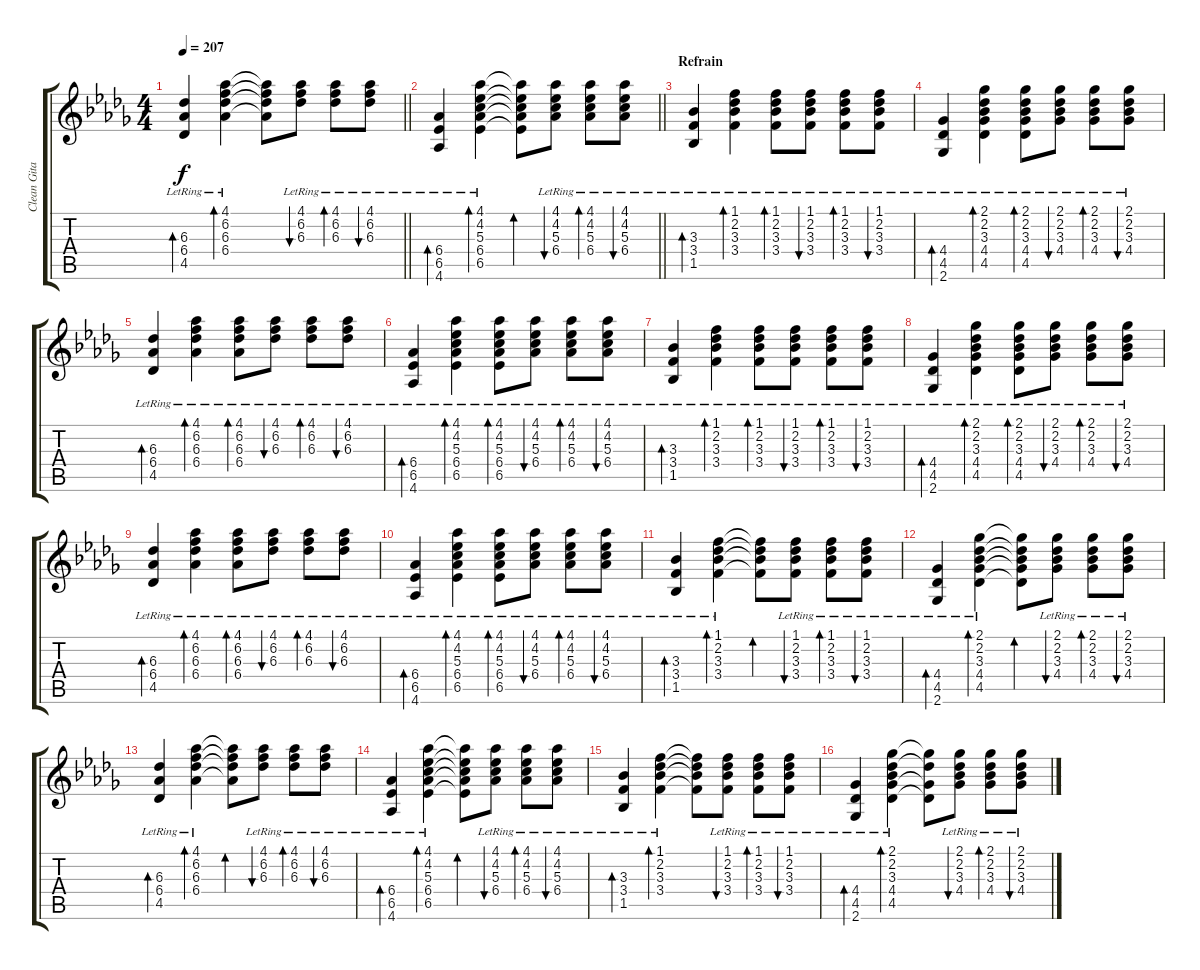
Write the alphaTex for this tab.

\track ("Clean Gitarre" "Clean Gita") {instrument electricguitarclean}
\staff {score tabs}
\tuning (E4 B3 G3 D3 A2 E2) {hide}
\ts (4 4)
\tempo 207
\clef g2
\barLineRight lightlight
\ks bbminor
(6.3{lr} 6.4{lr} 4.5{lr}).4{bd 60 dy f} (4.1{lr} 6.2{lr} 6.3{lr} 6.4{lr}).4{bd 60} (4.1{t} 6.2{t} 6.3{t} 6.4{t}).8 (4.1{lr} 6.2{lr} 6.3{lr}).8{bu 60} (4.1{lr} 6.2{lr} 6.3{lr}).8{bd 60} (4.1{lr} 6.2{lr} 6.3{lr}).8{bu 60} |
\barLineRight lightlight
(6.4{lr} 6.5{lr} 4.6{lr}).4{bd 60} (4.1{lr} 4.2{lr} 5.3{lr} 6.4{lr} 6.5{lr}).4{bd 60} (4.1{t} 4.2{t} 5.3{t} 6.4{t} 6.5{t}).8{bd 60} (4.1{lr} 4.2{lr} 5.3{lr} 6.4{lr}).8{bu 60} (4.1{lr} 4.2{lr} 5.3{lr} 6.4{lr}).8{bd 60} (4.1{lr} 4.2{lr} 5.3{lr} 6.4{lr}).8{bu 60} |
\section ("" "Refrain")
(3.3{lr} 3.4{lr} 1.5{lr}).4{bd 60} (1.1{lr} 2.2{lr} 3.3{lr} 3.4{lr}).4{bd 60} (1.1{lr} 2.2{lr} 3.3{lr} 3.4{lr}).8{bd 60} (1.1{lr} 2.2{lr} 3.3{lr} 3.4{lr}).8{bu 60} (1.1{lr} 2.2{lr} 3.3{lr} 3.4{lr}).8{bd 60} (1.1{lr} 2.2{lr} 3.3{lr} 3.4{lr}).8{bu 60} |
(4.4{lr} 4.5{lr} 2.6{lr}).4{bd 60} (2.1{lr} 2.2{lr} 3.3{lr} 4.4{lr} 4.5{lr}).4{bd 60} (2.1{lr} 2.2{lr} 3.3{lr} 4.4{lr} 4.5{lr}).8{bd 60} (2.1{lr} 2.2{lr} 3.3{lr} 4.4{lr}).8{bu 60} (2.1{lr} 2.2{lr} 3.3{lr} 4.4{lr}).8{bd 60} (2.1{lr} 2.2{lr} 3.3{lr} 4.4{lr}).8{bu 60} |
(6.3{lr} 6.4{lr} 4.5{lr}).4{bd 60} (4.1{lr} 6.2{lr} 6.3{lr} 6.4{lr}).4{bd 60} (4.1{lr} 6.2{lr} 6.3{lr} 6.4{lr}).8{bd 60} (4.1{lr} 6.2{lr} 6.3{lr}).8{bu 60} (4.1{lr} 6.2{lr} 6.3{lr}).8{bd 60} (4.1{lr} 6.2{lr} 6.3{lr}).8{bu 60} |
(6.4{lr} 6.5{lr} 4.6{lr}).4{bd 60} (4.1{lr} 4.2{lr} 5.3{lr} 6.4{lr} 6.5{lr}).4{bd 60} (4.1{lr} 4.2{lr} 5.3{lr} 6.4{lr} 6.5{lr}).8{bd 60} (4.1{lr} 4.2{lr} 5.3{lr} 6.4{lr}).8{bu 60} (4.1{lr} 4.2{lr} 5.3{lr} 6.4{lr}).8{bd 60} (4.1{lr} 4.2{lr} 5.3{lr} 6.4{lr}).8{bu 60} |
(3.3{lr} 3.4{lr} 1.5{lr}).4{bd 60} (1.1{lr} 2.2{lr} 3.3{lr} 3.4{lr}).4{bd 60} (1.1{lr} 2.2{lr} 3.3{lr} 3.4{lr}).8{bd 60} (1.1{lr} 2.2{lr} 3.3{lr} 3.4{lr}).8{bu 60} (1.1{lr} 2.2{lr} 3.3{lr} 3.4{lr}).8{bd 60} (1.1{lr} 2.2{lr} 3.3{lr} 3.4{lr}).8{bu 60} |
(4.4{lr} 4.5{lr} 2.6{lr}).4{bd 60} (2.1{lr} 2.2{lr} 3.3{lr} 4.4{lr} 4.5{lr}).4{bd 60} (2.1{lr} 2.2{lr} 3.3{lr} 4.4{lr} 4.5{lr}).8{bd 60} (2.1{lr} 2.2{lr} 3.3{lr} 4.4{lr}).8{bu 60} (2.1{lr} 2.2{lr} 3.3{lr} 4.4{lr}).8{bd 60} (2.1{lr} 2.2{lr} 3.3{lr} 4.4{lr}).8{bu 60} |
(6.3{lr} 6.4{lr} 4.5{lr}).4{bd 60} (4.1{lr} 6.2{lr} 6.3{lr} 6.4{lr}).4{bd 60} (4.1{lr} 6.2{lr} 6.3{lr} 6.4{lr}).8{bd 60} (4.1{lr} 6.2{lr} 6.3{lr}).8{bu 60} (4.1{lr} 6.2{lr} 6.3{lr}).8{bd 60} (4.1{lr} 6.2{lr} 6.3{lr}).8{bu 60} |
(6.4{lr} 6.5{lr} 4.6{lr}).4{bd 60} (4.1{lr} 4.2{lr} 5.3{lr} 6.4{lr} 6.5{lr}).4{bd 60} (4.1{lr} 4.2{lr} 5.3{lr} 6.4{lr} 6.5{lr}).8{bd 60} (4.1{lr} 4.2{lr} 5.3{lr} 6.4{lr}).8{bu 60} (4.1{lr} 4.2{lr} 5.3{lr} 6.4{lr}).8{bd 60} (4.1{lr} 4.2{lr} 5.3{lr} 6.4{lr}).8{bu 60} |
(3.3{lr} 3.4{lr} 1.5{lr}).4{bd 60} (1.1{lr} 2.2{lr} 3.3{lr} 3.4{lr}).4{bd 60} (1.1{t} 2.2{t} 3.3{t} 3.4{t}).8{bd 60} (1.1{lr} 2.2{lr} 3.3{lr} 3.4{lr}).8{bu 60} (1.1{lr} 2.2{lr} 3.3{lr} 3.4{lr}).8{bd 60} (1.1{lr} 2.2{lr} 3.3{lr} 3.4{lr}).8{bu 60} |
(4.4{lr} 4.5{lr} 2.6{lr}).4{bd 60} (2.1{lr} 2.2{lr} 3.3{lr} 4.4{lr} 4.5{lr}).4{bd 60} (2.1{t} 2.2{t} 3.3{t} 4.4{t} 4.5{t}).8{bd 60} (2.1{lr} 2.2{lr} 3.3{lr} 4.4{lr}).8{bu 60} (2.1{lr} 2.2{lr} 3.3{lr} 4.4{lr}).8{bd 60} (2.1{lr} 2.2{lr} 3.3{lr} 4.4{lr}).8{bu 60} |
(6.3{lr} 6.4{lr} 4.5{lr}).4{bd 60} (4.1{lr} 6.2{lr} 6.3{lr} 6.4{lr}).4{bd 60} (4.1{t} 6.2{t} 6.3{t} 6.4{t}).8{bd 60} (4.1{lr} 6.2{lr} 6.3{lr}).8{bu 60} (4.1{lr} 6.2{lr} 6.3{lr}).8{bd 60} (4.1{lr} 6.2{lr} 6.3{lr}).8{bu 60} |
(6.4{lr} 6.5{lr} 4.6{lr}).4{bd 60} (4.1{lr} 4.2{lr} 5.3{lr} 6.4{lr} 6.5{lr}).4{bd 60} (4.1{t} 4.2{t} 5.3{t} 6.4{t} 6.5{t}).8{bd 60} (4.1{lr} 4.2{lr} 5.3{lr} 6.4{lr}).8{bu 60} (4.1{lr} 4.2{lr} 5.3{lr} 6.4{lr}).8{bd 60} (4.1{lr} 4.2{lr} 5.3{lr} 6.4{lr}).8{bu 60} |
(3.3{lr} 3.4{lr} 1.5{lr}).4{bd 60} (1.1{lr} 2.2{lr} 3.3{lr} 3.4{lr}).4{bd 60} (1.1{t} 2.2{t} 3.3{t} 3.4{t}).8 (1.1{lr} 2.2{lr} 3.3{lr} 3.4{lr}).8{bu 60} (1.1{lr} 2.2{lr} 3.3{lr} 3.4{lr}).8{bd 60} (1.1{lr} 2.2{lr} 3.3{lr} 3.4{lr}).8{bu 60} |
(4.4{lr} 4.5{lr} 2.6{lr}).4{bd 60} (2.1{lr} 2.2{lr} 3.3{lr} 4.4{lr} 4.5{lr}).4{bd 60} (2.1{t} 2.2{t} 4.4{t} 4.5{t}).8 (2.1{lr} 2.2{lr} 3.3{lr} 4.4{lr}).8{bu 60} (2.1{lr} 2.2{lr} 3.3{lr} 4.4{lr}).8{bd 60} (2.1{lr} 2.2{lr} 3.3{lr} 4.4{lr}).8{bu 60}
